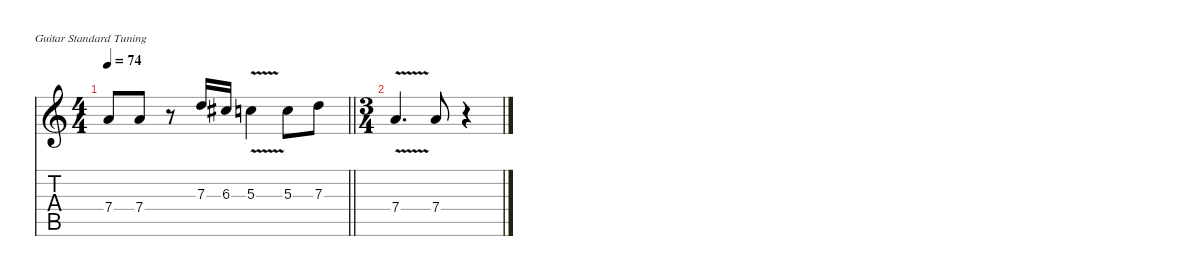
\defaultSystemsLayout 4
\hideDynamics
\bracketExtendMode nobrackets
\singleTrackTrackNamePolicy hidden
\multiTrackTrackNamePolicy hidden
\firstSystemTrackNameMode fullname
\firstSystemTrackNameOrientation horizontal
\otherSystemsTrackNameOrientation horizontal
\track ("Tony Iommi II" "od.guit.") {instrument overdrivenguitar}
\staff {score tabs}
\tuning (E4 B3 G3 D3 A2 E2)
\ts (4 4)
\tempo 74
\clef g2
\barLineRight lightlight
\ks c
7.4.8{dy f beam Up} 7.4.8{beam Up} r.8{beam Up} 7.3.16{beam Down} 6.3{acc #}.16{beam Down} 5.3{v}.4{beam Down} 5.3.8{beam Down} 7.3.8{beam Down} |
\ts (3 4)
\beaming (8 2 2 2)
7.4{v}.4{d beam Up} 7.4.8{beam Up} r.4{beam Up}
